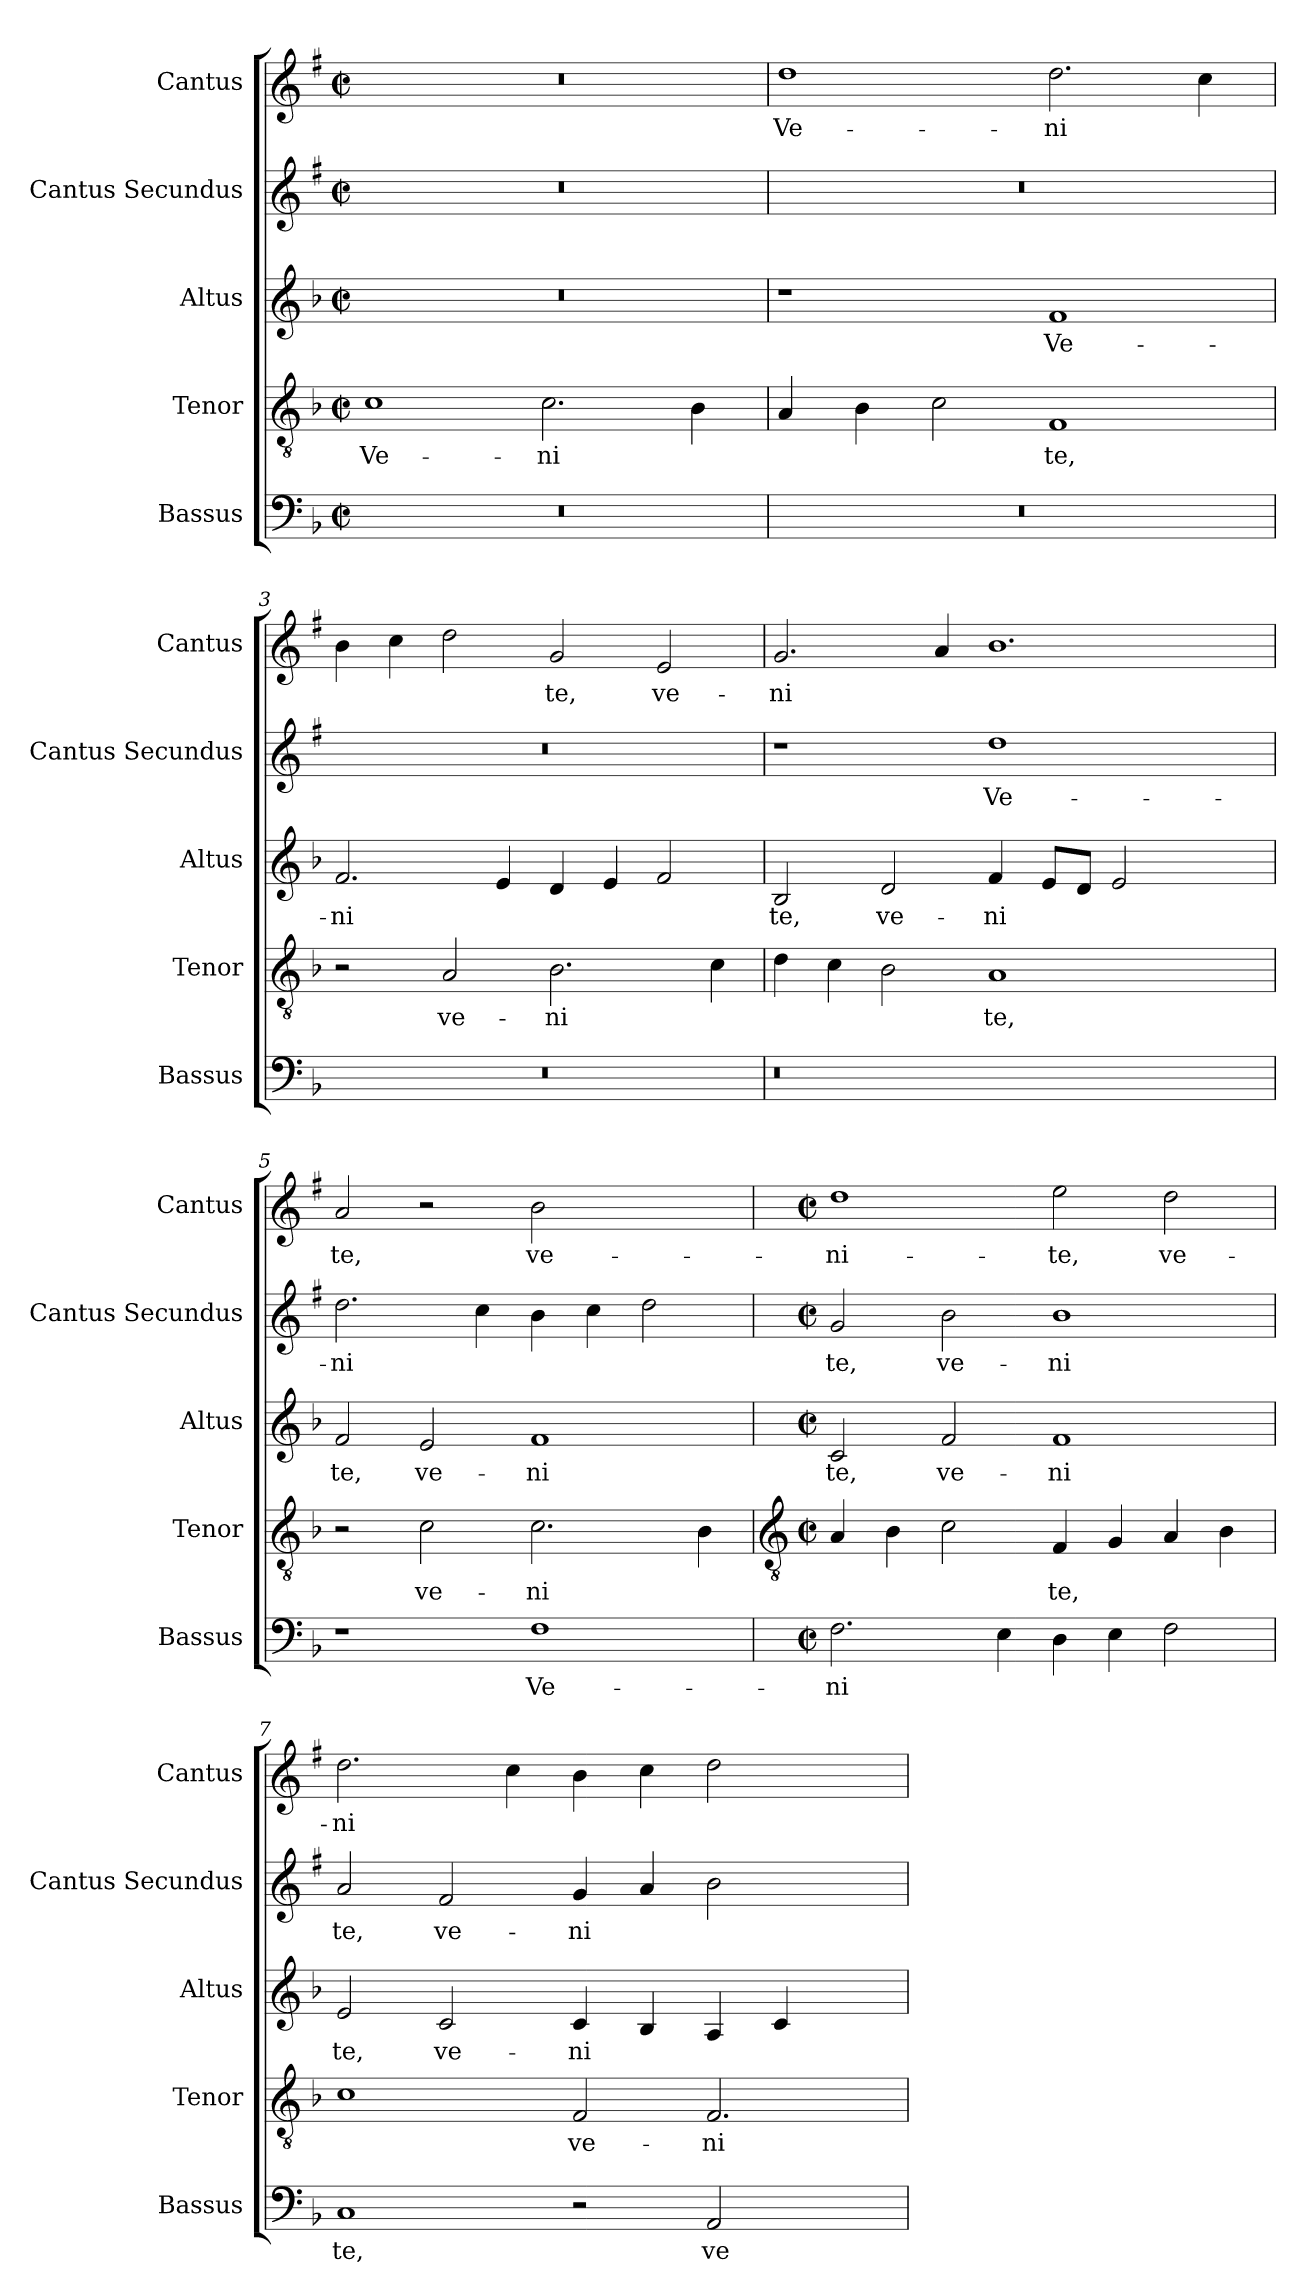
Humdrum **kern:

**kern	**text	**kern	**text	**kern	**text	**kern	**text	**kern	**text
*part5	*part5	*part4	*part4	*part3	*part3	*part2	*part2	*part1	*part1
*staff5	*staff5	*staff4	*staff4	*staff3	*staff3	*staff2	*staff2	*staff1	*staff1
*I"Bassus	*	*I"Tenor	*	*I"Altus	*	*I"Cantus Secundus	*	*I"Cantus	*
*I'Bassus	*	*I'Tenor	*	*I'Altus	*	*I'Cantus Secundus	*	*I'Cantus	*
*clefF4	*	*clefGv2	*	*clefG2	*	*clefG2	*	*clefG2	*
*	*	*	*	*	*	*ITrd1c2	*	*ITrd1c2	*
*k[b-]	*	*k[b-]	*	*k[b-]	*	*k[b-]	*	*k[b-]	*
*F:	*	*F:	*	*F:	*	*F:	*	*F:	*
*M4/2	*	*M4/2	*	*M4/2	*	*M4/2	*	*M4/2	*
*met(c|)	*	*met(c|)	*	*met(c|)	*	*met(c|)	*	*met(c|)	*
=1	=1	=1	=1	=1	=1	=1	=1	=1	=1
!	!	!	!LO:LY:b	!	!	!	!	!	!
0r	.	1c	Ve-	0r	.	0r	.	0r	.
!	!	!	!LO:LY:b	!	!	!	!	!	!
.	.	2.c	-ni	.	.	.	.	.	.
.	.	4B-	.	.	.	.	.	.	.
=2	=2	=2	=2	=2	=2	=2	=2	=2	=2
!	!	!	!	!	!	!	!	!	!LO:LY:b
0r	.	4A	.	1r	.	0r	.	1cc	Ve-
.	.	4B-	.	.	.	.	.	.	.
.	.	2c	.	.	.	.	.	.	.
!	!	!	!LO:LY:b	!	!LO:LY:b	!	!	!	!LO:LY:b
.	.	1F	te,	1f	Ve-	.	.	2.cc	-ni
.	.	.	.	.	.	.	.	4b-	.
=3	=3	=3	=3	=3	=3	=3	=3	=3	=3
!	!	!	!	!	!LO:LY:b	!	!	!	!
0r	.	2r	.	2.f	-ni	0r	.	4a	.
.	.	.	.	.	.	.	.	4b-	.
!	!	!	!LO:LY:b	!	!	!	!	!	!
.	.	2A	ve-	.	.	.	.	2cc	.
.	.	.	.	4e	.	.	.	.	.
!	!	!	!LO:LY:b	!	!	!	!	!	!LO:LY:b
.	.	2.B-	-ni	4d	.	.	.	2f	te,
.	.	.	.	4e	.	.	.	.	.
!	!	!	!	!	!	!	!	!	!LO:LY:b
.	.	.	.	2f	.	.	.	2d	ve-
.	.	4c	.	.	.	.	.	.	.
=4	=4	=4	=4	=4	=4	=4	=4	=4	=4
!	!	!	!	!	!LO:LY:b	!	!	!	!LO:LY:b
0r	.	4d	.	2B-	te,	1r	.	2.f	-ni
.	.	4c	.	.	.	.	.	.	.
!	!	!	!	!	!LO:LY:b	!	!	!	!
.	.	2B-	.	2d	ve-	.	.	.	.
.	.	.	.	.	.	.	.	4g	.
!	!	!	!LO:LY:b	!	!LO:LY:b	!	!LO:LY:b	!	!
.	.	1A	te,	4f	-ni	1cc	Ve-	1.a	.
.	.	.	.	8eL	.	.	.	.	.
.	.	.	.	8dJ	.	.	.	.	.
.	.	.	.	2e	.	.	.	.	.
2ryy	.	2ryy	.	2ryy	.	2ryy	.	.	.
=5	=5	=5	=5	=5	=5	=5	=5	=5	=5
!	!	!	!	!	!LO:LY:b	!	!LO:LY:b	!	!LO:LY:b
1r	.	2r	.	2f	te,	2.cc	-ni	2g	te,
!	!	!	!LO:LY:b	!	!LO:LY:b	!	!	!	!
.	.	2c	ve-	2e	ve-	.	.	2r	.
.	.	.	.	.	.	4b-	.	.	.
!	!LO:LY:b	!	!LO:LY:b	!	!LO:LY:b	!	!	!	!LO:LY:b
1F	Ve-	2.c	-ni	1f	-ni	4a	.	2a	ve-
.	.	.	.	.	.	4b-	.	.	.
.	.	.	.	.	.	2cc	.	2ryy	.
.	.	4B-	.	.	.	.	.	.	.
!!LO:LB:g=z
=6	=6	=6	=6	=6	=6	=6	=6	=6	=6
*	*	*clefGv2	*	*	*	*	*	*	*
*M4/2	*	*M4/2	*	*M4/2	*	*M4/2	*	*M4/2	*
*met(c|)	*	*met(c|)	*	*met(c|)	*	*met(c|)	*	*met(c|)	*
!	!LO:LY:b	!	!	!	!LO:LY:b	!	!LO:LY:b	!	!LO:LY:b
2.F	-ni	4A	.	2c	te,	2f	te,	1cc	-ni-
.	.	4B-	.	.	.	.	.	.	.
!	!	!	!	!	!LO:LY:b	!	!LO:LY:b	!	!
.	.	2c	.	2f	ve-	2a	ve-	.	.
4E	.	.	.	.	.	.	.	.	.
!	!	!	!LO:LY:b	!	!LO:LY:b	!	!LO:LY:b	!	!LO:LY:b
4D	.	4F	te,	1f	-ni	1a	-ni	2dd	-te,
4E	.	4G	.	.	.	.	.	.	.
!	!	!	!	!	!	!	!	!	!LO:LY:b
2F	.	4A	.	.	.	.	.	2cc	ve-
.	.	4B-	.	.	.	.	.	.	.
=7	=7	=7	=7	=7	=7	=7	=7	=7	=7
!	!LO:LY:b	!	!	!	!LO:LY:b	!	!LO:LY:b	!	!LO:LY:b
1C	te,	1c	.	2e	te,	2g	te,	2.cc	-ni
!	!	!	!	!	!LO:LY:b	!	!LO:LY:b	!	!
.	.	.	.	2c	ve-	2e	ve-	.	.
.	.	.	.	.	.	.	.	4b-	.
!	!	!	!LO:LY:b	!	!LO:LY:b	!	!LO:LY:b	!	!
2r	.	2F	ve-	4c	-ni	4f	-ni	4a	.
.	.	.	.	4B-	.	4g	.	4b-	.
!	!LO:LY:b	!	!LO:LY:b	!	!	!	!	!	!
2AA	ve-	2.F	-ni	4A	.	2a	.	2cc	.
.	.	.	.	4c	.	.	.	.	.
4ryy	.	.	.	4ryy	.	4ryy	.	4ryy	.
=	=	=	=	=	=	=	=	=	=
*-	*-	*-	*-	*-	*-	*-	*-	*-	*-
